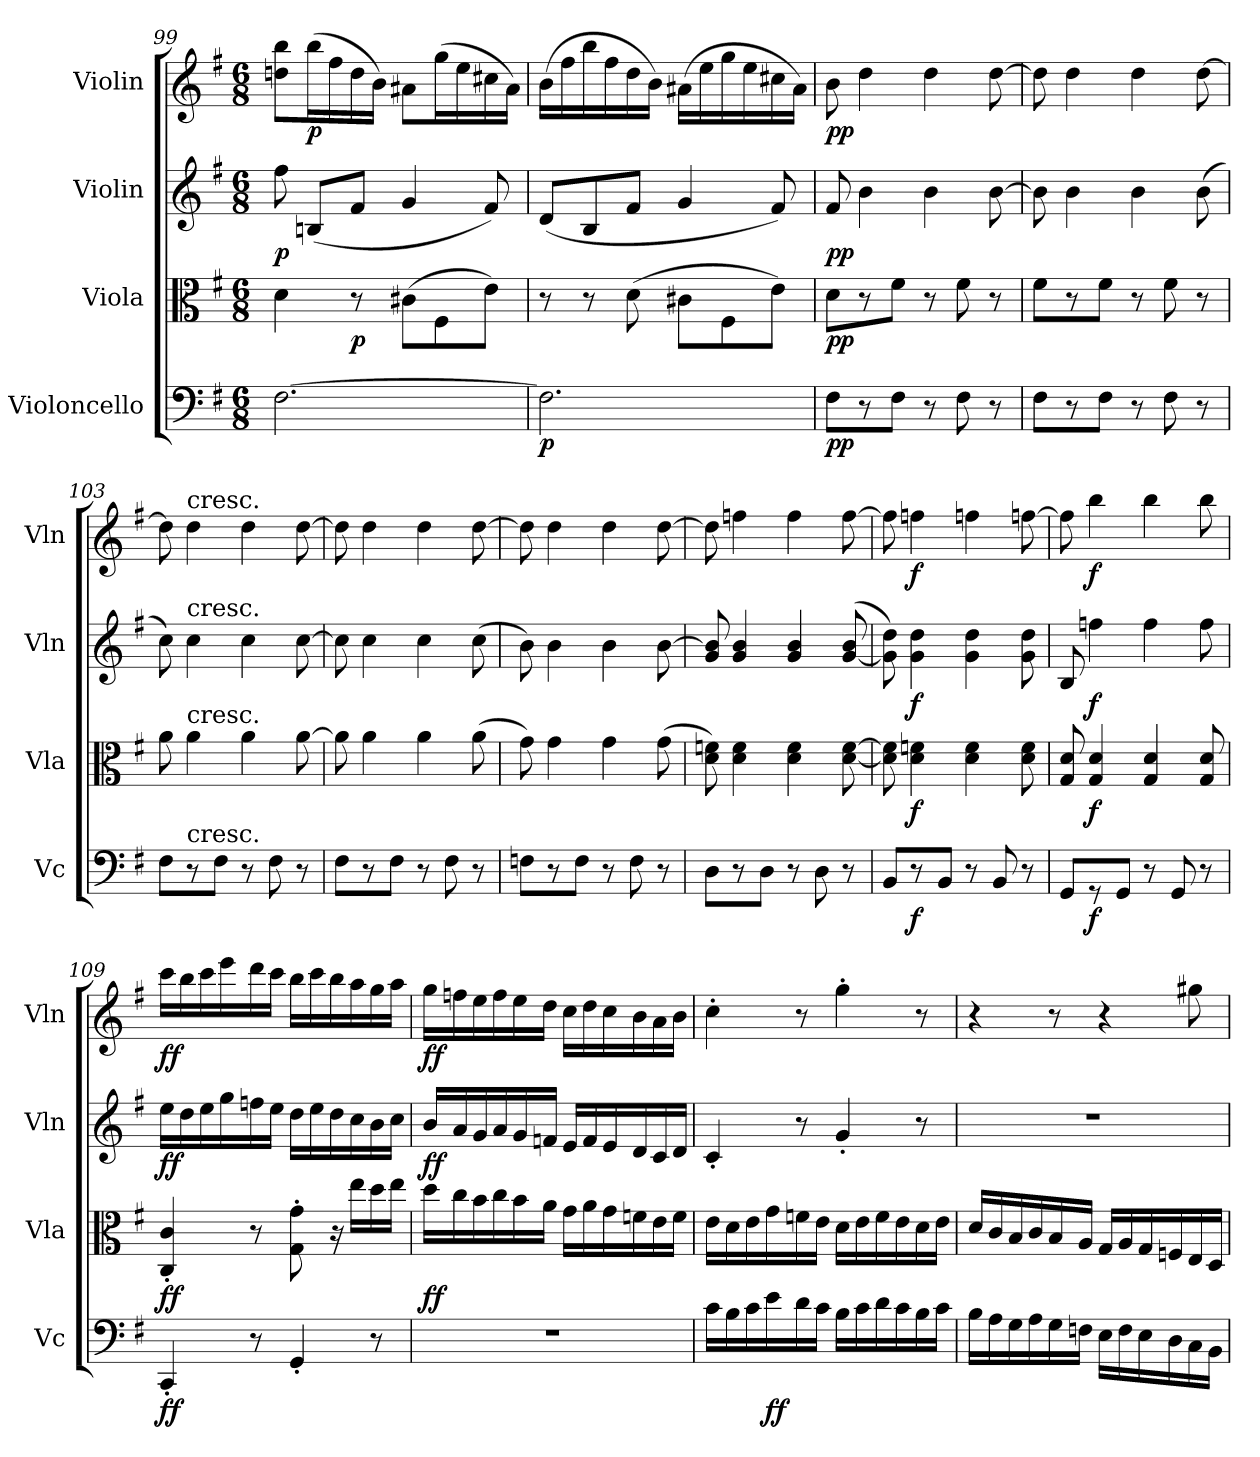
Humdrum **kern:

**kern	**dynam	**kern	**dynam	**kern	**dynam	**kern	**dynam
*part4	*part4	*part3	*part3	*part2	*part2	*part1	*part1
*staff4	*staff4	*staff3	*staff3	*staff2	*staff2	*staff1	*staff1
*I"Violoncello	*	*I"Viola	*	*I"Violin	*	*I"Violin	*
*I'Vc	*	*I'Vla	*	*I'Vln	*	*I'Vln	*
*clefF4	*	*clefC3	*	*clefG2	*	*clefG2	*
*k[f#]	*	*k[f#]	*	*k[f#]	*	*k[f#]	*
*M6/8	*	*M6/8	*	*M6/8	*	*M6/8	*
=99	=99	=99	=99	=99	=99	=99	=99
[2.F#\	.	4d\	.	8ff#\	p	8ddn\ 8bb\L	.
.	.	.	.	(8Bn/L	.	(16bb\L	p
.	.	.	.	.	.	16ff#\	.
.	.	8r	p	8f#/J	.	16dd\	.
.	.	.	.	.	.	16b\JJ)	.
.	.	(8c#X\L	.	4g/	.	8a#X\L	.
.	.	8F#\	.	.	.	(16gg\L	.
.	.	.	.	.	.	16ee\	.
.	.	8e\J)	.	8f#/)	.	16cc#X\	.
.	.	.	.	.	.	16a#\JJ)	.
=100	=100	=100	=100	=100	=100	=100	=100
2.F#\]	p	8r	.	(8d/L	.	(16b\LL	.
.	.	.	.	.	.	16ff#\	.
.	.	8r	.	8B/	.	16bb\	.
.	.	.	.	.	.	16ff#\	.
.	.	(8d\	.	8f#/J	.	16dd\	.
.	.	.	.	.	.	16b\JJ)	.
.	.	8c#X\L	.	4g/	.	(16a#X\LL	.
.	.	.	.	.	.	16ee\	.
.	.	8F#\	.	.	.	16gg\	.
.	.	.	.	.	.	16ee\	.
.	.	8e\J)	.	8f#/)	.	16cc#X\	.
.	.	.	.	.	.	16a#\JJ)	.
=101	=101	=101	=101	=101	=101	=101	=101
8F#\L	pp	8d\L	pp	8f#/	pp	8b\	pp
8r	.	8r	.	4b\	.	4dd\	.
8F#\J	.	8f#\J	.	.	.	.	.
8r	.	8r	.	4b\	.	4dd\	.
8F#\	.	8f#\	.	.	.	.	.
8r	.	8r	.	[8b\	.	[8dd\	.
=102	=102	=102	=102	=102	=102	=102	=102
8F#\L	.	8f#\L	.	8b\]	.	8dd\]	.
8r	.	8r	.	4b\	.	4dd\	.
8F#\J	.	8f#\J	.	.	.	.	.
8r	.	8r	.	4b\	.	4dd\	.
8F#\	.	8f#\	.	.	.	.	.
8r	.	8r	.	(8b\	.	[8dd\	.
=103	=103	=103	=103	=103	=103	=103	=103
8F#\L	.	8a\	.	8cc\)	.	8dd\]	.
!	!	!	!	!	!	!LO:TX:t=cresc.	!
!	!	!	!	!LO:TX:t=cresc.	!	!	!
!	!	!LO:TX:t=cresc.	!	!	!	!	!
!LO:TX:t=cresc.	!	!	!	!	!	!	!
8r	.	4a\	.	4cc\	.	4dd\	.
8F#\J	.	.	.	.	.	.	.
8r	.	4a\	.	4cc\	.	4dd\	.
8F#\	.	.	.	.	.	.	.
8r	.	[8a\	.	[8cc\	.	[8dd\	.
=104	=104	=104	=104	=104	=104	=104	=104
8F#\L	.	8a\]	.	8cc\]	.	8dd\]	.
8r	.	4a\	.	4cc\	.	4dd\	.
8F#\J	.	.	.	.	.	.	.
8r	.	4a\	.	4cc\	.	4dd\	.
8F#\	.	.	.	.	.	.	.
8r	.	(8a\	.	(8cc\	.	[8dd\	.
=105	=105	=105	=105	=105	=105	=105	=105
8Fn\L	.	8g\)	.	8b\)	.	8dd\]	.
8r	.	4g\	.	4b\	.	4dd\	.
8F\J	.	.	.	.	.	.	.
8r	.	4g\	.	4b\	.	4dd\	.
8F\	.	.	.	.	.	.	.
8r	.	(8g\	.	[8b\	.	[8dd\	.
=106	=106	=106	=106	=106	=106	=106	=106
8D\L	.	8d\ 8fn\)	.	8g/ 8b]/	.	8dd\]	.
8r	.	4d\ 4f\	.	4g/ 4b/	.	4ffn\	.
8D\J	.	.	.	.	.	.	.
8r	.	4d\ 4f\	.	4g/ 4b/	.	4ff\	.
8D\	.	.	.	.	.	.	.
8r	.	[8d\ [8f\	.	([8g/ 8b/	.	[8ff\	.
=107	=107	=107	=107	=107	=107	=107	=107
8BB/L	.	8d]\ 8f]\	.	8g]\ 8dd\)	.	8ff\]	.
8r	f	4d\ 4fn\	f	4g\ 4dd\	f	4ffn\	f
8BB/J	.	.	.	.	.	.	.
8r	.	4d\ 4f\	.	4g\ 4dd\	.	4ffn\	.
8BB/	.	.	.	.	.	.	.
8r	.	8d\ 8f\	.	8g\ 8dd\	.	[8ffn\	.
=108	=108	=108	=108	=108	=108	=108	=108
8GG/L	.	8G/ 8d/	.	8B/	.	8ff\]	.
8r	f	4G/ 4d/	f	4ffn\	f	4bb\	f
8GG/J	.	.	.	.	.	.	.
8r	.	4G/ 4d/	.	4ff\	.	4bb\	.
8GG/	.	.	.	.	.	.	.
8r	.	8G/ 8d/	.	8ff\	.	8bb\	.
=109	=109	=109	=109	=109	=109	=109	=109
4CC'/	ff	4C'/ 4c'/	ff	16ee\LL	ff	16ccc\LL	ff
.	.	.	.	16dd\	.	16bb\	.
.	.	.	.	16ee\	.	16ccc\	.
.	.	.	.	16gg\	.	16eee\	.
8r	.	8r	.	16ffn\	.	16ddd\	.
.	.	.	.	16ee\JJ	.	16ccc\JJ	.
4GG'/	.	8G'\ 8g'\	.	16dd\LL	.	16bb\LL	.
.	.	.	.	16ee\	.	16ccc\	.
.	.	16r	.	16dd\	.	16bb\	.
.	.	16ee\LL	.	16cc\	.	16aa\	.
8r	.	16dd\	.	16b\	.	16gg\	.
.	.	16ee\JJ	.	16cc\JJ	.	16aa\JJ	.
=110	=110	=110	=110	=110	=110	=110	=110
2.r	.	16dd\LL	ff	16b/LL	ff	16gg\LL	ff
.	.	16cc\	.	16a/	.	16ffn\	.
.	.	16b\	.	16g/	.	16ee\	.
.	.	16cc\	.	16a/	.	16ff\	.
.	.	16b\	.	16g/	.	16ee\	.
.	.	16a\JJ	.	16fn/JJ	.	16dd\JJ	.
.	.	16g\LL	.	16e/LL	.	16cc\LL	.
.	.	16a\	.	16f/	.	16dd\	.
.	.	16g\	.	16e/	.	16cc\	.
.	.	16fn\	.	16d/	.	16b\	.
.	.	16e\	.	16c/	.	16a\	.
.	.	16f\JJ	.	16d/JJ	.	16b\JJ	.
=111	=111	=111	=111	=111	=111	=111	=111
16c\LL	.	16e\LL	.	4c'/	.	4cc'\	.
16B\	.	16d\	.	.	.	.	.
16c\	.	16e\	.	.	.	.	.
16e\	ff	16g\	.	.	.	.	.
16d\	.	16fn\	.	8r	.	8r	.
16c\JJ	.	16e\JJ	.	.	.	.	.
16B\LL	.	16d\LL	.	4g'/	.	4gg'\	.
16c\	.	16e\	.	.	.	.	.
16d\	.	16f\	.	.	.	.	.
16c\	.	16e\	.	.	.	.	.
16B\	.	16d\	.	8r	.	8r	.
16c\JJ	.	16e\JJ	.	.	.	.	.
=112	=112	=112	=112	=112	=112	=112	=112
16B\LL	.	16d/LL	.	2.r	.	4r	.
16A\	.	16c/	.	.	.	.	.
16G\	.	16B/	.	.	.	.	.
16A\	.	16c/	.	.	.	.	.
16G\	.	16B/	.	.	.	8r	.
16Fn\JJ	.	16A/JJ	.	.	.	.	.
16E\LL	.	16G/LL	.	.	.	4r	.
16F\	.	16A/	.	.	.	.	.
16E\	.	16G/	.	.	.	.	.
16D\	.	16Fn/	.	.	.	.	.
16C\	.	16E/	.	.	.	8gg#X\	.
16BB\JJ	.	16D/JJ	.	.	.	.	.
=	=	=	=	=	=	=	=
*-	*-	*-	*-	*-	*-	*-	*-
